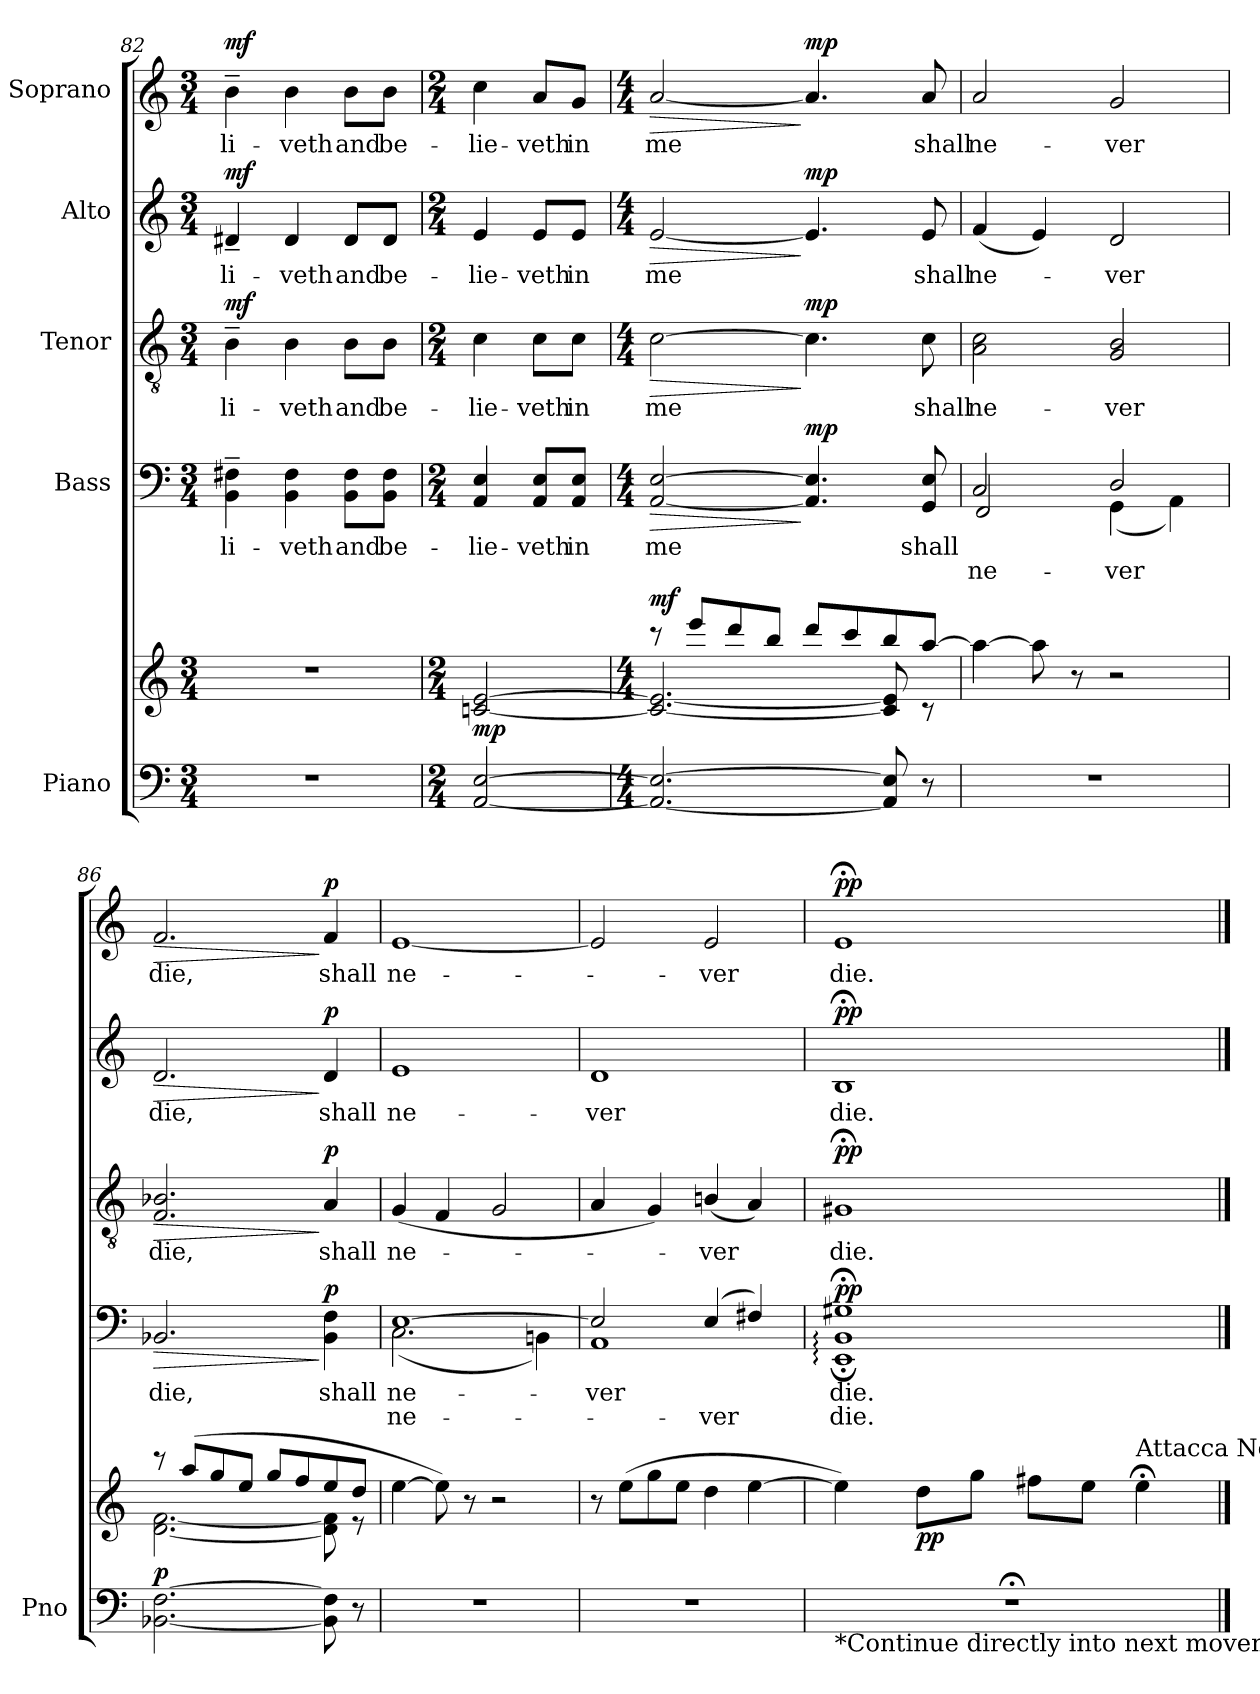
**kern	**kern	**dynam	**kern	**text	**text	**dynam	**kern	**text	**dynam	**kern	**text	**dynam	**kern	**text	**dynam
*part5	*part5	*part5	*part4	*part4	*part4	*part4	*part3	*part3	*part3	*part2	*part2	*part2	*part1	*part1	*part1
*staff6	*staff5	*staff5/6	*staff4	*staff4	*staff4	*staff4	*staff3	*staff3	*staff3	*staff2	*staff2	*staff2	*staff1	*staff1	*staff1
*I"Piano	*	*	*I"Bass	*	*	*	*I"Tenor	*	*	*I"Alto	*	*	*I"Soprano	*	*
*I'Pno	*	*	*	*	*	*	*	*	*	*	*	*	*	*	*
!!LO:PB:g=z
*clefF4	*clefG2	*	*clefF4	*	*	*	*clefGv2	*	*	*clefG2	*	*	*clefG2	*	*
*k[]	*k[]	*	*k[]	*	*	*	*k[]	*	*	*k[]	*	*	*k[]	*	*
*M3/4	*M3/4	*	*M3/4	*	*	*	*M3/4	*	*	*M3/4	*	*	*M3/4	*	*
=82	=82	=82	=82	=82	=82	=82	=82	=82	=82	=82	=82	=82	=82	=82	=82
!	!	!	!	!LO:LY:b	!	!LO:DY:a	!	!LO:LY:b	!	!	!LO:LY:b	!	!	!LO:LY:b	!
!	!	!	!	!	!	!LO:DY:n=1:a	!	!	!LO:DY:a	!	!	!LO:DY:a	!	!	!LO:DY:a
2.r	2.r	.	4BB\~ 4F#X\~	li-	.	mf mf	4B~\	li-	mf	4d#X~/	li-	mf	4b~\	li-	mf
!	!	!	!	!LO:LY:b	!	!	!	!LO:LY:b	!	!	!LO:LY:b	!	!	!LO:LY:b	!
.	.	.	4BB\ 4F#\	-veth	.	.	4B\	-veth	.	4d#/	-veth	.	4b\	-veth	.
!	!	!	!	!LO:LY:b	!	!	!	!LO:LY:b	!	!	!LO:LY:b	!	!	!LO:LY:b	!
.	.	.	8BB\ 8F#\L	and	.	.	8B\L	and	.	8d#/L	and	.	8b\L	and	.
!	!	!	!	!LO:LY:b	!	!	!	!LO:LY:b	!	!	!LO:LY:b	!	!	!LO:LY:b	!
.	.	.	8BB\ 8F#\J	be-	.	.	8B\J	be-	.	8d#/J	be-	.	8b\J	be-	.
=83	=83	=83	=83	=83	=83	=83	=83	=83	=83	=83	=83	=83	=83	=83	=83
*M2/4	*M2/4	*	*M2/4	*	*	*	*M2/4	*	*	*M2/4	*	*	*M2/4	*	*
!	!	!LO:DY:a=2	!	!LO:LY:b	!	!	!	!LO:LY:b	!	!	!LO:LY:b	!	!	!LO:LY:b	!
[2AA/ [2E/	[2cn/ [2e/	mp	4AA/ 4E/	-lie-	.	.	4c\	-lie-	.	4e/	-lie-	.	4cc\	-lie-	.
!	!	!	!	!LO:LY:b	!	!	!	!LO:LY:b	!	!	!LO:LY:b	!	!	!LO:LY:b	!
.	.	.	8AA/ 8E/L	-veth	.	.	8c\L	-veth	.	8e/L	-veth	.	8a/L	-veth	.
!	!	!	!	!LO:LY:b	!	!	!	!LO:LY:b	!	!	!LO:LY:b	!	!	!LO:LY:b	!
.	.	.	8AA/ 8E/J	in	.	.	8c\J	in	.	8e/J	in	.	8g/J	in	.
=84	=84	=84	=84	=84	=84	=84	=84	=84	=84	=84	=84	=84	=84	=84	=84
*M4/4	*M4/4	*	*M4/4	*	*	*	*M4/4	*	*	*M4/4	*	*	*M4/4	*	*
*	*^	*	*	*	*	*	*	*	*	*	*	*	*	*	*
!	!	!	!LO:DY:a	!	!LO:LY:b	!	!LO:HP:b	!	!LO:LY:b	!LO:HP:b	!	!LO:LY:b	!LO:HP:b	!	!LO:LY:b	!LO:HP:b
2.AA/_ 2.E/_	8r	2.c/_ 2.e/_	mf	[2AA/ [2E/	me	.	>	[2c\	me	>	[2e/	me	>	[2a/	me	>
.	8eee/L	.	.	.	.	.	.	.	.	.	.	.	.	.	.	.
.	8ddd/	.	.	.	.	.	.	.	.	.	.	.	.	.	.	.
.	8bb/J	.	.	.	.	.	.	.	.	.	.	.	.	.	.	.
!	!	!	!	!	!	!	!LO:DY:n=1:a	!	!	!LO:DY:n=1:a	!	!	!LO:DY:n=1:a	!	!	!LO:DY:n=1:a
.	8ddd/L	.	.	4.AA/] 4.E/]	.	.	] mp	4.c\]	.	] mp	4.e/]	.	] mp	4.a/]	.	] mp
.	8ccc/	.	.	.	.	.	.	.	.	.	.	.	.	.	.	.
8AA/] 8E/]	8bb/	8c/] 8e/]	.	.	.	.	.	.	.	.	.	.	.	.	.	.
!	!	!	!	!	!LO:LY:b	!	!	!	!LO:LY:b	!	!	!LO:LY:b	!	!	!LO:LY:b	!
8r	[8aa/J	8r	.	8GG/ 8E/	shall	.	.	8c\	shall	.	8e/	shall	.	8a/	shall	.
=85	=85	=85	=85	=85	=85	=85	=85	=85	=85	=85	=85	=85	=85	=85	=85	=85
*	*	*	*	*^	*	*	*	*	*	*	*	*	*	*	*	*
!	!	!	!	!	!	!	!LO:LY:b	!	!	!LO:LY:b	!	!	!LO:LY:b	!	!	!LO:LY:b	!
*	*v	*v	*	*	*	*	*	*	*	*	*	*	*	*	*	*	*
1r	4aa\_	.	2C/	2FF/	.	ne-	.	2A\ 2c\	ne-	.	(<4f/	ne-	.	2a/	ne-	.
.	8aa\]	.	.	.	.	.	.	.	.	.	4e/)	.	.	.	.	.
.	8r	.	.	.	.	.	.	.	.	.	.	.	.	.	.	.
!	!	!	!	!	!	!LO:LY:b	!	!	!LO:LY:b	!	!	!LO:LY:b	!	!	!LO:LY:b	!
.	2r	.	2D/	(<4GG\	.	-ver	.	2G/ 2B/	-ver	.	2d/	-ver	.	2g/	-ver	.
.	.	.	.	4AA\)	.	.	.	.	.	.	.	.	.	.	.	.
!!LO:PB:g=z
=86	=86	=86	=86	=86	=86	=86	=86	=86	=86	=86	=86	=86	=86	=86	=86	=86
*	*^	*	*	*	*	*	*	*	*	*	*	*	*	*	*	*
!	!	!	!LO:DY:a=2	!	!	!LO:LY:b	!	!LO:HP:b	!	!LO:LY:b	!LO:HP:b	!	!LO:LY:b	!LO:HP:b	!	!LO:LY:b	!LO:HP:b
*	*	*	*	*v	*v	*	*	*	*	*	*	*	*	*	*	*	*
[2.BB-X\ [2.F\	8r	[2.d\ [2.f\	p	2.BB-X/	die,	.	>	2.F/ 2.B-X/	die,	>	2.d/	die,	>	2.f/	die,	>
.	(>8aa/L	.	.	.	.	.	.	.	.	.	.	.	.	.	.	.
.	8gg/	.	.	.	.	.	.	.	.	.	.	.	.	.	.	.
.	8ee/J	.	.	.	.	.	.	.	.	.	.	.	.	.	.	.
.	8gg/L	.	.	.	.	.	.	.	.	.	.	.	.	.	.	.
.	8ff/	.	.	.	.	.	.	.	.	.	.	.	.	.	.	.
!	!	!	!	!	!LO:LY:b	!	!LO:DY:n=1:a	!	!LO:LY:b	!LO:DY:n=1:a	!	!LO:LY:b	!LO:DY:n=1:a	!	!LO:LY:b	!LO:DY:n=1:a
8BB-\] 8F\]	8ee/	8d\] 8f\]	.	4BB-\ 4F\	shall	.	] p	4A/	shall	] p	4d/	shall	] p	4f/	shall	] p
8r	8dd/J	8r	.	.	.	.	.	.	.	.	.	.	.	.	.	.
=87	=87	=87	=87	=87	=87	=87	=87	=87	=87	=87	=87	=87	=87	=87	=87	=87
!	!	!	!	!	!LO:LY:b	!LO:LY:a	!	!	!LO:LY:b	!	!	!LO:LY:b	!	!	!LO:LY:b	!
*	*v	*v	*	*^	*	*	*	*	*	*	*	*	*	*	*	*
1r	[4ee\	.	[1E	(<2.C\	ne-	ne-	.	(<4G/	ne-	.	1e	ne-	.	[1e	ne-	.
.	8ee\])	.	.	.	.	.	.	4F/	.	.	.	.	.	.	.	.
.	8r	.	.	.	.	.	.	.	.	.	.	.	.	.	.	.
.	2r	.	.	.	.	.	.	2G/	.	.	.	.	.	.	.	.
.	.	.	.	4BBn\)	.	.	.	.	.	.	.	.	.	.	.	.
=88	=88	=88	=88	=88	=88	=88	=88	=88	=88	=88	=88	=88	=88	=88	=88	=88
*	*	*	*	*	*	*	*	*	*	*	*	*	*	*MM46	*	*
!	!	!	!	!	!	!	!	!	!	!	!	!	!	!LO:TX:B:t=rit.	!	!
!	!	!	!	!	!LO:LY:b	!	!	!	!	!	!	!LO:LY:b	!	!	!	!
*	*	*	*	*	*	*	*	*	*	*	*	*	*	*^	*	*
*	*	*	*	*	*	*	*	*	*	*	*	*	*	*	*^	*	*
*	*	*	*	*	*	*	*	*	*	*	*	*	*	*	*	*^	*	*
*	*	*	*	*	*	*	*	*	*	*	*	*	*	*	*	*	*^	*	*
1r	8r	.	2E/]	1AA	-ver	.	.	4A/	.	.	1d	-ver	.	2e/]	8ryy	4ryy	4.ryy	2.ryy	.	.
*	*	*	*	*	*	*	*	*	*	*	*	*	*	*MM42	*	*	*	*	*	*
.	(>8ee\L	.	.	.	.	.	.	.	.	.	.	.	.	.	2..ryy	.	.	.	.	.
*	*	*	*	*	*	*	*	*	*	*	*	*	*	*MM38	*	*	*	*	*	*
.	8gg\	.	.	.	.	.	.	4G/)	.	.	.	.	.	.	.	2.ryy	.	.	.	.
*	*	*	*	*	*	*	*	*	*	*	*	*	*	*MM34	*	*	*	*	*	*
.	8ee\J	.	.	.	.	.	.	.	.	.	.	.	.	.	.	.	2ryy	.	.	.
*	*	*	*	*	*	*	*	*	*	*	*	*	*	*MM30	*	*	*	*	*	*
!	!	!	!	!	!	!LO:LY:a	!	!	!LO:LY:b	!	!	!	!	!	!	!	!	!	!LO:LY:b	!
.	4dd\	.	(>4E/	.	.	-ver	.	(<4Bn/	-ver	.	.	.	.	2e/	.	.	.	.	-ver	.
*	*	*	*	*	*	*	*	*	*	*	*	*	*	*MM26	*	*	*	*	*	*
.	[4ee\	.	4F#X/)	.	.	.	.	4A/)	.	.	.	.	.	.	.	.	.	4ryy	.	.
.	.	.	.	.	.	.	.	.	.	.	.	.	.	.	.	.	8ryy	.	.	.
*	*	*	*	*	*	*	*	*	*	*	*	*	*	*v	*v	*v	*v	*v	*	*
=89	=89	=89	=89	=89	=89	=89	=89	=89	=89	=89	=89	=89	=89	=89	=89	=89
*	*	*	*	*	*	*	*	*	*	*	*	*	*	*MM25	*	*
*	*	*	*	*	*	*	*	*	*	*	*	*	*	*^	*	*
*	*	*	*	*	*	*	*	*	*	*	*	*	*	*	*^	*	*
*	*	*	*	*	*	*	*	*	*	*	*	*	*	*	*	*^	*	*
*	*	*	*	*	*	*	*	*	*	*	*	*	*	*	*	*	*^	*	*
!	!	!	!	!	!	!	!	!	!	!	!	!	!	!LO:TX:a:t=Attacca No.6*	!	!	!	!	!	!
!LO:TX:b:t=*Continue directly into next movement	!	!	!	!	!	!	!	!	!	!	!	!	!	!	!	!	!	!	!	!
!	!	!	!	!	!LO:LY:b	!LO:LY:a	!LO:DY:a	!	!LO:LY:b	!LO:DY:a	!	!LO:LY:b	!LO:DY:a	!	!	!	!	!	!LO:LY:b	!LO:DY:a
*	*	*	*	*	*	*	*	*	*	*	*	*	*	*v	*v	*v	*v	*v	*	*
1r;<	4ee\])	.	1G#X;<	1EE;: 1BB;:	die.	die.	pp	1G#X;<	die.	pp	1B;<	die.	pp	1e;<	die.	pp
!	!	!LO:DY:b	!	!	!	!	!	!	!	!	!	!	!	!	!	!
.	8dd\L	pp	.	.	.	.	.	.	.	.	.	.	.	.	.	.
.	8gg\J	.	.	.	.	.	.	.	.	.	.	.	.	.	.	.
.	8ff#X\L	.	.	.	.	.	.	.	.	.	.	.	.	.	.	.
.	8ee\J	.	.	.	.	.	.	.	.	.	.	.	.	.	.	.
!	!LO:TX:a:t=Attacca No.6*	!	!	!	!	!	!	!	!	!	!	!	!	!	!	!
.	4ee;<\	.	.	.	.	.	.	.	.	.	.	.	.	.	.	.
*	*	*	*v	*v	*	*	*	*	*	*	*	*	*	*	*	*
==	==	==	==	==	==	==	==	==	==	==	==	==	==	==	==
*-	*-	*-	*-	*-	*-	*-	*-	*-	*-	*-	*-	*-	*-	*-	*-
